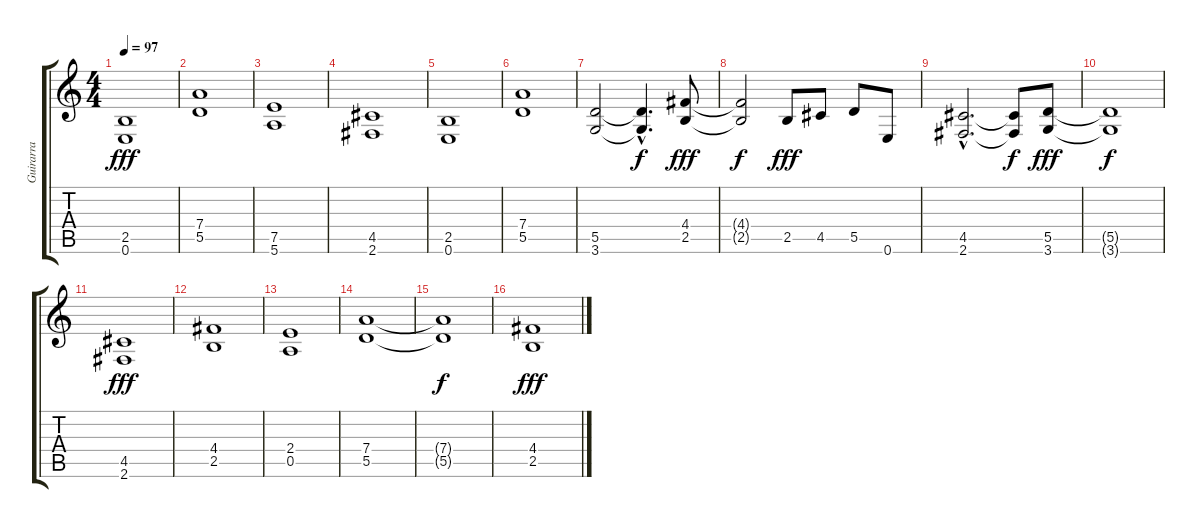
\track ("Guirarra" "Guirarra") {instrument overdrivenguitar}
\staff {score tabs}
\tuning (E4 B3 G3 D3 A2 E2) {hide}
\ts (4 4)
\tempo 97
\clef g2
\ks c
(2.5 0.6).1{dy fff} |
(7.4 5.5).1 |
(7.5 5.6).1 |
(4.5 2.6).1 |
(2.5 0.6).1 |
(7.4 5.5).1 |
(5.5 3.6).2 (5.5{hac t} 3.6{hac t}).4{d dy f} (4.4 2.5).8{dy fff} |
(4.4{t} 2.5{t}).2{dy f} 2.5.8{dy fff} 4.5.8 5.5.8 0.6.8 |
(4.5{hac} 2.6{hac}).2{d} (4.5{t} 2.6{t}).8{dy f} (5.5 3.6).8{dy fff} |
(5.5{t} 3.6{t}).1{dy f} |
(4.5 2.6).1{dy fff} |
(4.4 2.5).1 |
(2.4 0.5).1 |
(7.4 5.5).1 |
(7.4{t} 5.5{t}).1{dy f} |
(4.4 2.5).1{dy fff}
